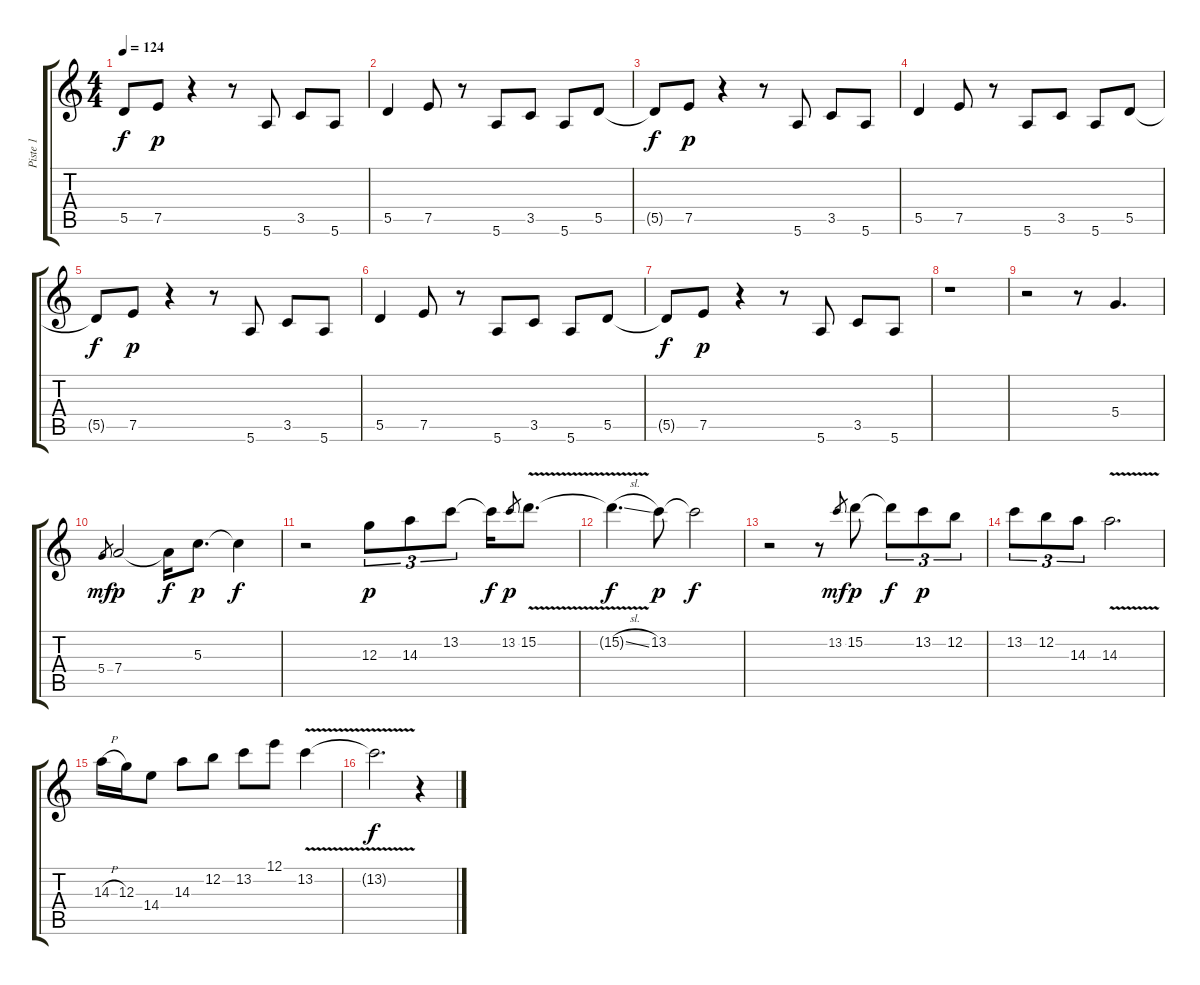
\track ("Piste 1" "Piste 1") {instrument overdrivenguitar}
\staff {score tabs}
\tuning (E4 B3 G3 D3 A2 E2) {hide}
\ts (4 4)
\tempo 124
\clef g2
\ks c
5.5{t}.8{dy f} 7.5.8{dy p} r.4 r.8 5.6.8 3.5.8 5.6.8 |
5.5.4 7.5.8 r.8 5.6.8 3.5.8 5.6.8 5.5.8 |
5.5{t}.8{dy f} 7.5.8{dy p} r.4 r.8 5.6.8 3.5.8 5.6.8 |
5.5.4 7.5.8 r.8 5.6.8 3.5.8 5.6.8 5.5.8 |
5.5{t}.8{dy f} 7.5.8{dy p} r.4 r.8 5.6.8 3.5.8 5.6.8 |
5.5.4 7.5.8 r.8 5.6.8 3.5.8 5.6.8 5.5.8 |
5.5{t}.8{dy f} 7.5.8{dy p} r.4 r.8 5.6.8 3.5.8 5.6.8 |
r.1 |
r.2 r.8 5.4.4{d} |
5.4.8{gr dy mf} 7.4.2{dy p} 7.4{t}.16{dy f} 5.3.8{d dy p} 5.3{t}.4{dy f} |
r.2 12.3.8{tu (3 2) dy p} 14.3.8{tu (3 2)} 13.2.8{tu (3 2)} 13.2{t}.16{dy f} 13.2.8{gr dy p} 15.2{v}.8{d} |
15.2{v sl t}.4{d dy f} 13.2.8{dy p} 13.2{t}.2{dy f} |
r.2 r.8 13.2.8{gr dy mf} 15.2.8{dy p} 15.2{t}.8{tu (3 2) dy f} 13.2.8{tu (3 2) dy p} 12.2.8{tu (3 2)} |
13.2.8{tu (3 2)} 12.2.8{tu (3 2)} 14.3.8{tu (3 2)} 14.3{v}.2{d} |
14.3{h}.16 12.3.16 14.4.8 14.3.8 12.2.8 13.2.8 12.1.8 13.2{v}.4 |
13.2{t}.2{d dy f} r.4
